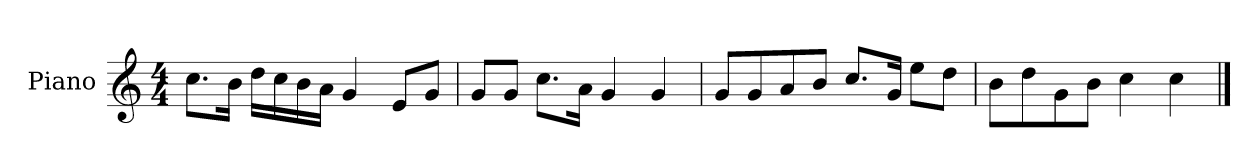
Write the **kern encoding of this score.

**kern
*part1
*staff1
*I"Piano
*I'P-no
*clefG2
*k[]
*M4/4
*MM90
=1
8.cc\L
16b\Jk
16dd\LL
16cc\
16b\
16a\JJ
4g/
8e/L
8g/J
=2
8g/L
8g/J
8.cc\L
16a\Jk
4g/
4g/
=3
8g/L
8g/
8a/
8b/J
8.cc/L
16g/Jk
8ee\L
8dd\J
=4
8b\L
8dd\
8g\
8b\J
4cc\
4cc\
==
*-
